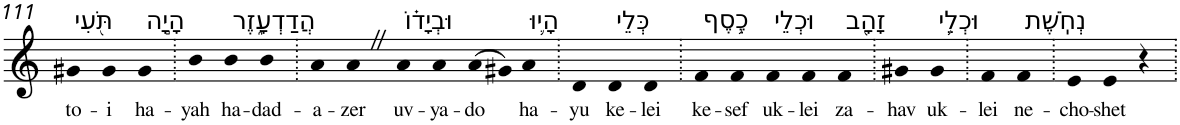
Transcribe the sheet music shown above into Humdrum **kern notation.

**kern	**text
*part1	*part1
*staff1	*staff1
*I"Piano	*
*I'Pno	*
!!LO:PB:g=z
*clefG2	*
*k[]	*
=111	=111
!LO:TX:a:t=תֹּ֖עִי	!
!	!LO:LY:b
4g#X	to-
!	!LO:LY:b
4g#	-i
!LO:TX:a:t=הָיָ֣ה	!
!	!LO:LY:b
4g#	ha-
=112.	=112.
!	!LO:LY:b
4b	-yah
!LO:TX:a:t=הֲדַדְעָ֑זֶר	!
!	!LO:LY:b
4b	ha-
!	!LO:LY:b
4b	-dad-
=113.	=113.
!	!LO:LY:b
4a	-a-
!	!LO:LY:b
4aZ	-zer
!LO:TX:a:t=וּבְיָד֗וֹ	!
!	!LO:LY:b
4a	uv-
!	!LO:LY:b
4a	-ya-
!	!LO:LY:b
(>8a	-do
8g#X)	.
!LO:TX:a:t=הָי֛וּ	!
!	!LO:LY:b
4a	ha-
=114.	=114.
!	!LO:LY:b
4d	-yu
!LO:TX:a:t=כְּלֵי	!
!	!LO:LY:b
4d	ke-
!	!LO:LY:b
4d	-lei
=115.	=115.
!LO:TX:a:t=כֶ֥סֶף	!
!	!LO:LY:b
4f	ke-
!	!LO:LY:b
4f	-sef
!LO:TX:a:t=וּכְלֵי	!
!	!LO:LY:b
4f	uk-
!	!LO:LY:b
4f	-lei
!LO:TX:a:t=זָהָ֖ב	!
!	!LO:LY:b
4f	za-
=116.	=116.
!	!LO:LY:b
4g#X	-hav
!LO:TX:a:t=וּכְלֵ֥י	!
!	!LO:LY:b
4g#	uk-
=117.	=117.
!	!LO:LY:b
4f	-lei
!LO:TX:a:t=נְחֹֽשֶׁת	!
!	!LO:LY:b
4f	ne-
=118.	=118.
!	!LO:LY:b
4e	-cho-
!	!LO:LY:b
4e	-shet
4r	.
=.	=.
*-	*-
